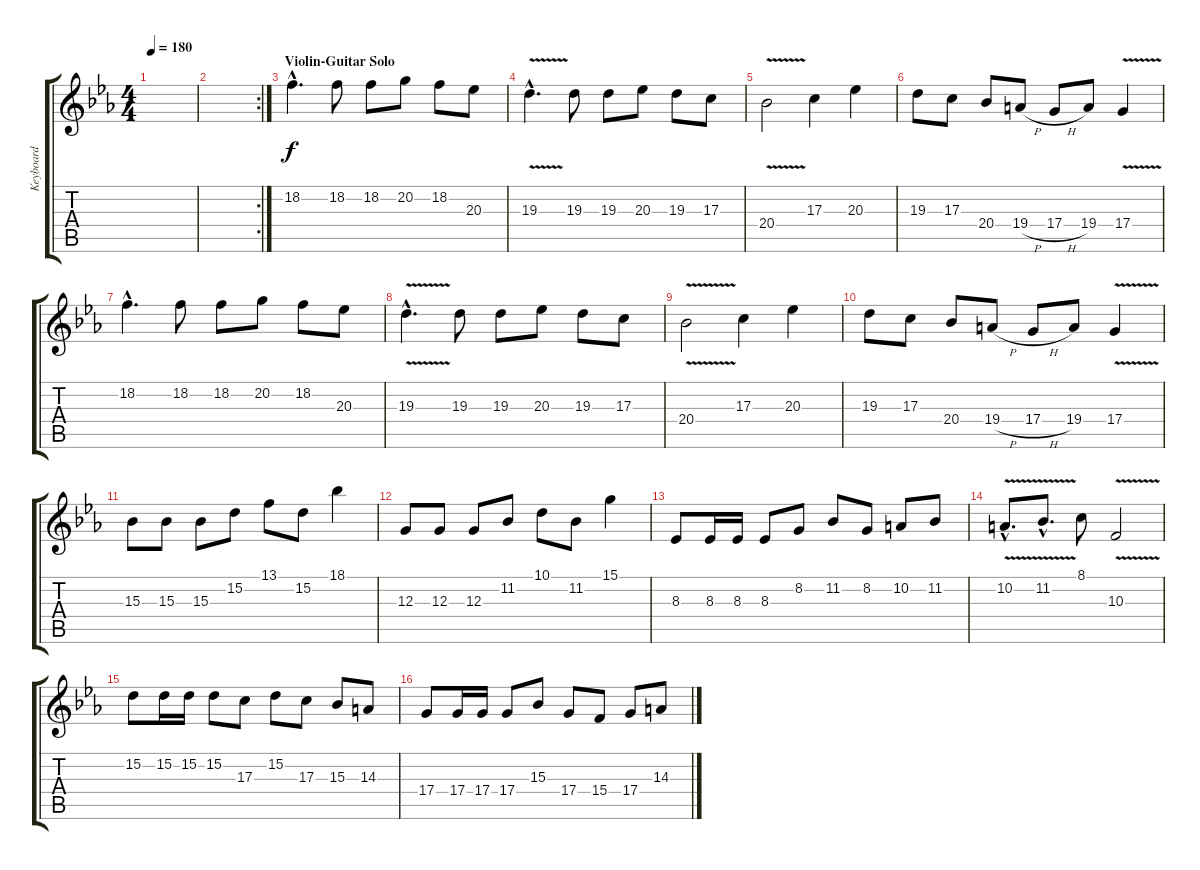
\track ("Keyboard" "Keyboard") {instrument brasssection}
\staff {score tabs}
\tuning (E4 B3 G3 D3 A2 E2) {hide}
\ts (4 4)
\tempo 180
\clef g2
\ks eb
|
\rc 2
|
\section ("" "Violin-Guitar Solo")
18.2{hac}.4{d} 18.2.8 18.2.8 20.2.8 18.2.8 20.3.8 |
19.3{v hac}.4{d} 19.3.8 19.3.8 20.3.8 19.3.8 17.3.8 |
20.4{v}.2 17.3.4 20.3.4 |
19.3.8 17.3.8 20.4.8 19.4{h}.8 17.4{h}.8 19.4.8 17.4{v}.4 |
18.2{hac}.4{d} 18.2.8 18.2.8 20.2.8 18.2.8 20.3.8 |
19.3{v hac}.4{d} 19.3.8 19.3.8 20.3.8 19.3.8 17.3.8 |
20.4{v}.2 17.3.4 20.3.4 |
19.3.8 17.3.8 20.4.8 19.4{h}.8 17.4{h}.8 19.4.8 17.4{v}.4 |
15.3.8 15.3.8 15.3.8 15.2.8 13.1.8 15.2.8 18.1.4 |
12.3.8 12.3.8 12.3.8 11.2.8 10.1.8 11.2.8 15.1.4 |
8.3.8 8.3.16 8.3.16 8.3.8 8.2.8 11.2.8 8.2.8 10.2.8 11.2.8 |
10.2{v hac}.8{d} 11.2{v hac}.8{d} 8.1.8 10.3{v}.2 |
15.2.8 15.2.16 15.2.16 15.2.8 17.3.8 15.2.8 17.3.8 15.3.8 14.3.8 |
17.4.8 17.4.16 17.4.16 17.4.8 15.3.8 17.4.8 15.4.8 17.4.8 14.3.8
